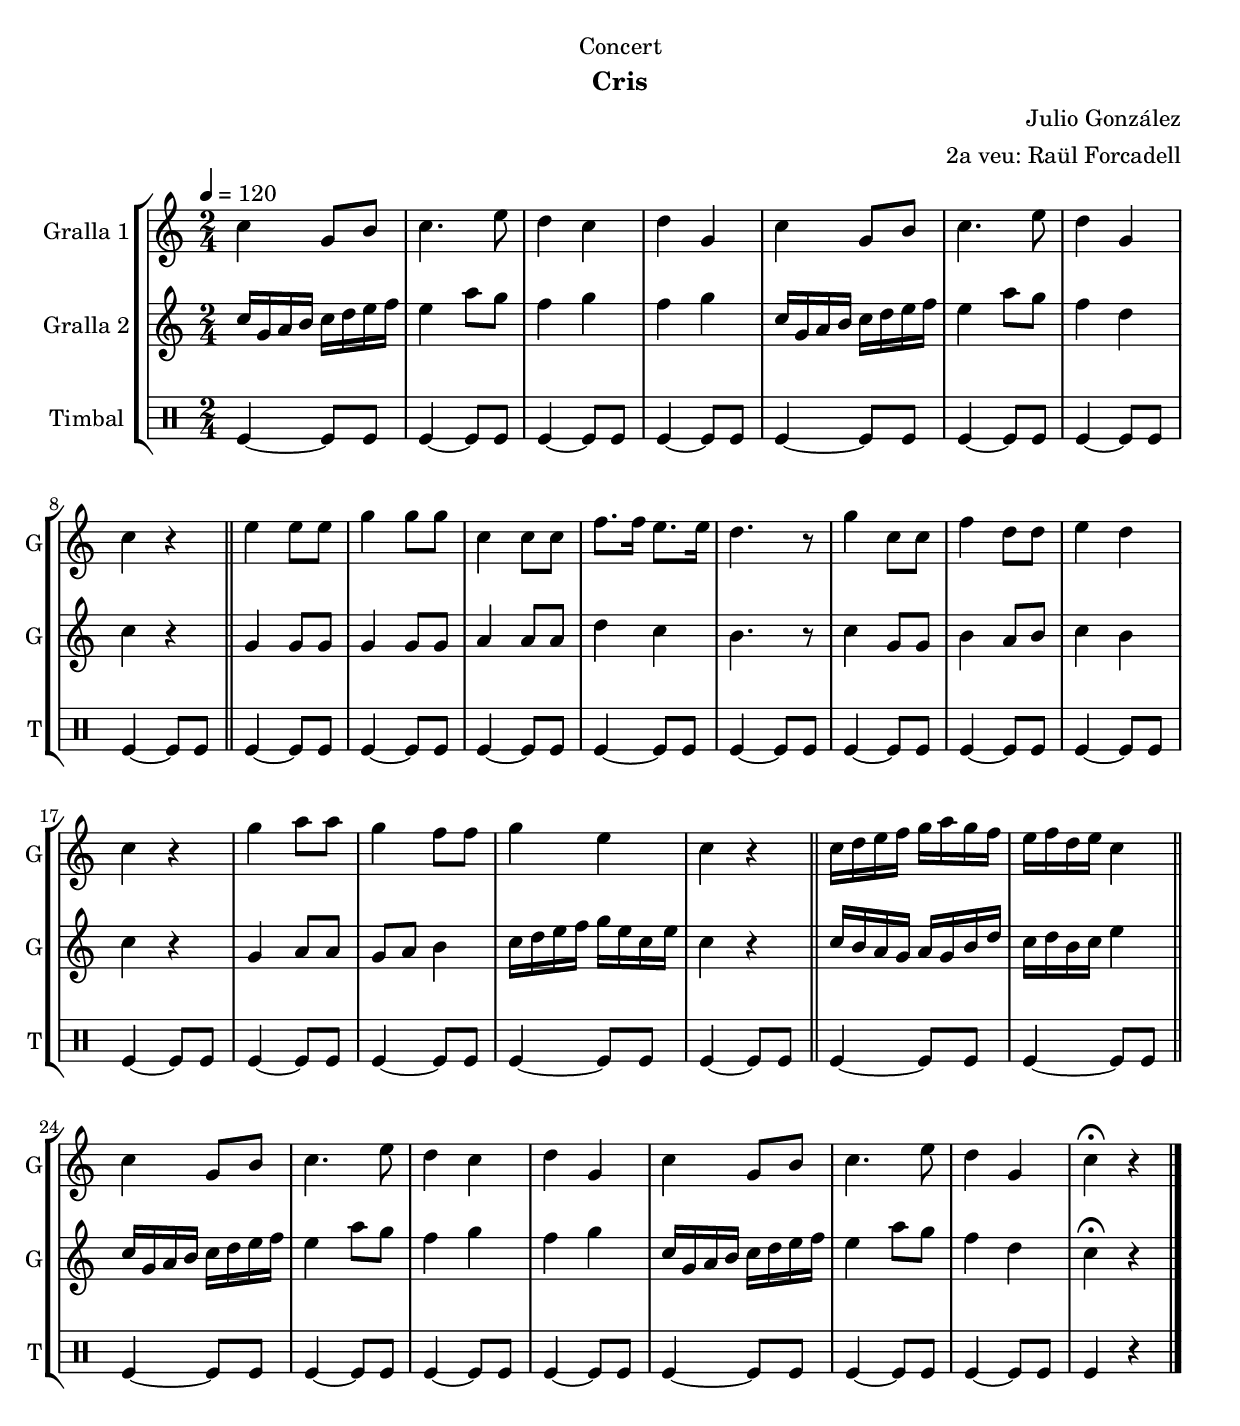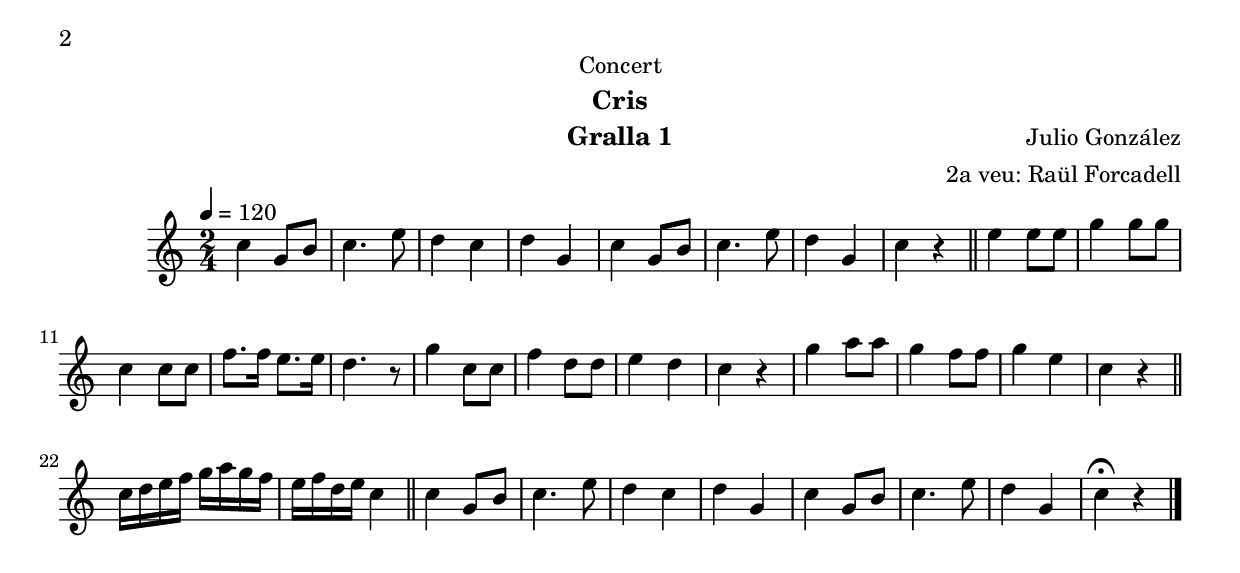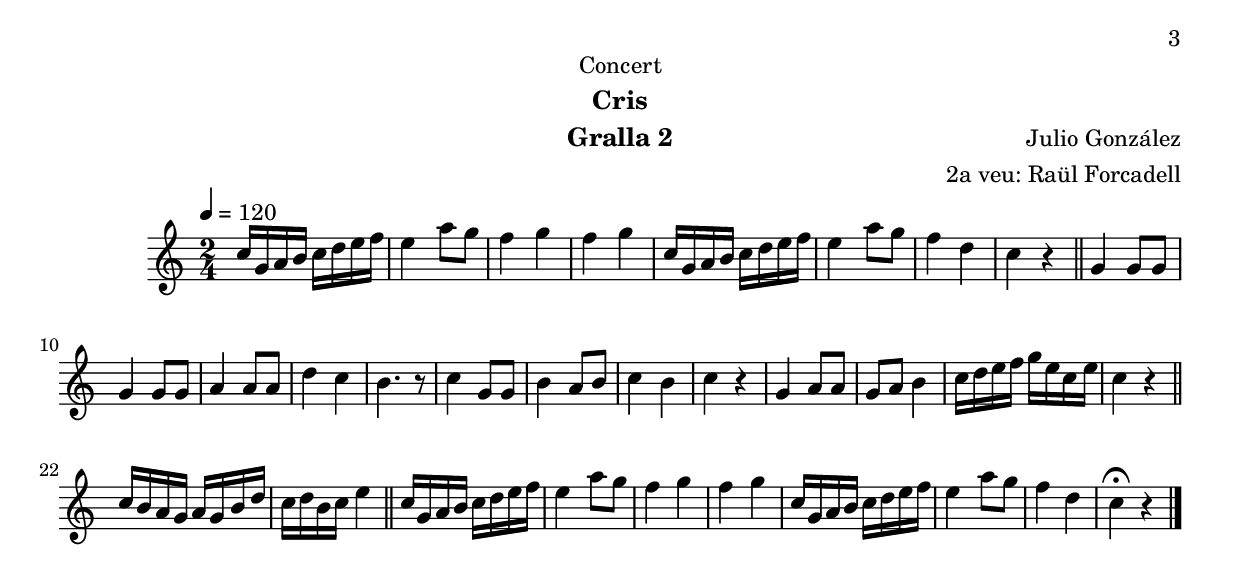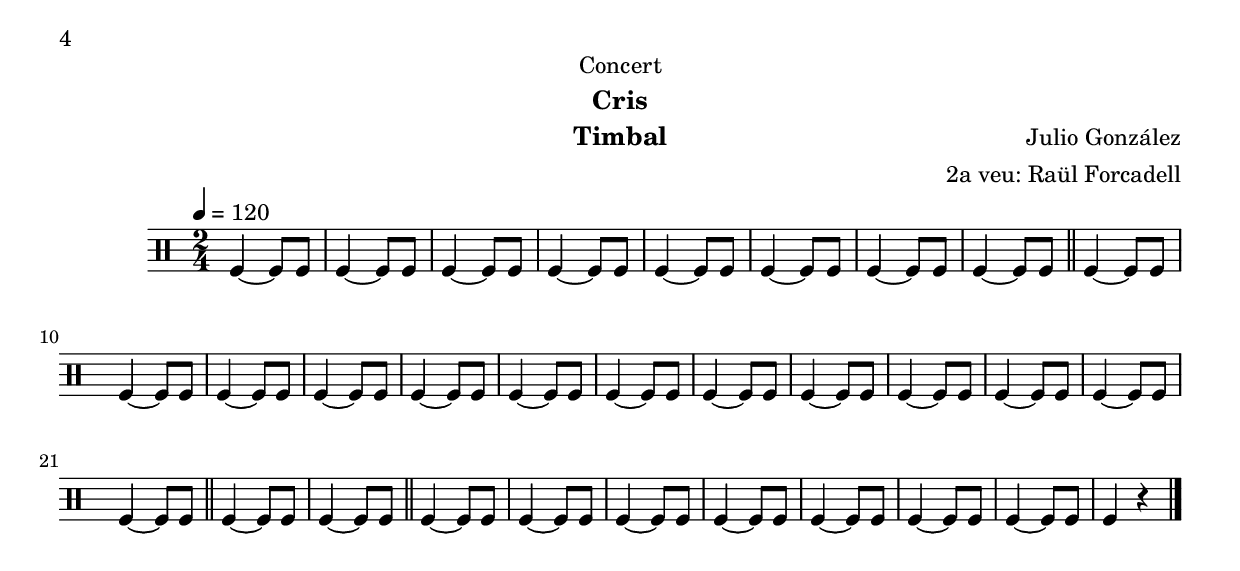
\version "2.16.2"

\header {
  dedication="Concert"
  title=""
  subtitle="Cris"
  subsubtitle=""
  poet=""
  meter=""
  piece=""
  composer="Julio González"
  arranger="2a veu: Raül Forcadell"
  opus=""
  instrument=""
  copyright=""
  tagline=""
}

liniaroAa =
\relative c''
{
  \tempo 4=120
  \clef treble
  \key c \major
  \time 2/4
  c4 g8 b  |
  c4. e8  |
  d4 c  |
  d4 g,  |
  %05
  c4 g8 b  |
  c4. e8  |
  d4 g,  |
  c4 r  \bar "||"
  e4 e8 e  |
  %10
  g4 g8 g  |
  c,4 c8 c  |
  f8. f16 e8. e16  |
  d4. r8  |
  g4 c,8 c  |
  %15
  f4 d8 d  |
  e4 d  |
  c4 r  |
  g'4 a8 a  |
  g4 f8 f  |
  %20
  g4 e  |
  c4 r  \bar "||"
  c16 d e f g a g f  |
  e16 f d e c4  \bar "||"
  c4 g8 b  |
  %25
  c4. e8  |
  d4 c  |
  d4 g,  |
  c4 g8 b  |
  c4. e8  |
  %30
  d4 g,  |
  c4\fermata r  \bar "|."
}

liniaroAb =
\relative c''
{
  \tempo 4=120
  \clef treble
  \key c \major
  \time 2/4
  c16 g a b c d e f  |
  e4 a8 g  |
  f4 g  |
  f4 g  |
  %05
  c,16 g a b c d e f  |
  e4 a8 g  |
  f4 d  |
  c4 r  \bar "||"
  g4 g8 g  |
  %10
  g4 g8 g  |
  a4 a8 a  |
  d4 c  |
  b4. r8  |
  c4 g8 g  |
  %15
  b4 a8 b  |
  c4 b  |
  c4 r  |
  g4 a8 a  |
  g8 a b4  |
  %20
  c16 d e f g e c e  |
  c4 r  \bar "||"
  c16 b a g a g b d  |
  c16 d b c e4  \bar "||"
  c16 g a b c d e f  |
  %25
  e4 a8 g  |
  f4 g  |
  f4 g  |
  c,16 g a b c d e f  |
  e4 a8 g  |
  %30
  f4 d  |
  c4\fermata r  \bar "|."
}

liniaroAc =
\drummode
{
  \tempo 4=120
  \time 2/4
  tomfl4 ~ tomfl8 tomfl  |
  tomfl4 ~ tomfl8 tomfl  |
  tomfl4 ~ tomfl8 tomfl  |
  tomfl4 ~ tomfl8 tomfl  |
  %05
  tomfl4 ~ tomfl8 tomfl  |
  tomfl4 ~ tomfl8 tomfl  |
  tomfl4 ~ tomfl8 tomfl  |
  tomfl4 ~ tomfl8 tomfl  \bar "||"
  tomfl4 ~ tomfl8 tomfl  |
  %10
  tomfl4 ~ tomfl8 tomfl  |
  tomfl4 ~ tomfl8 tomfl  |
  tomfl4 ~ tomfl8 tomfl  |
  tomfl4 ~ tomfl8 tomfl  |
  tomfl4 ~ tomfl8 tomfl  |
  %15
  tomfl4 ~ tomfl8 tomfl  |
  tomfl4 ~ tomfl8 tomfl  |
  tomfl4 ~ tomfl8 tomfl  |
  tomfl4 ~ tomfl8 tomfl  |
  tomfl4 ~ tomfl8 tomfl  |
  %20
  tomfl4 ~ tomfl8 tomfl  |
  tomfl4 ~ tomfl8 tomfl  \bar "||"
  tomfl4 ~ tomfl8 tomfl  |
  tomfl4 ~ tomfl8 tomfl  \bar "||"
  tomfl4 ~ tomfl8 tomfl  |
  %25
  tomfl4 ~ tomfl8 tomfl  |
  tomfl4 ~ tomfl8 tomfl  |
  tomfl4 ~ tomfl8 tomfl  |
  tomfl4 ~ tomfl8 tomfl  |
  tomfl4 ~ tomfl8 tomfl  |
  %30
  tomfl4 ~ tomfl8 tomfl  |
  tomfl4 r  \bar "|."
}

\bookpart {
  \score {
    \new StaffGroup {
      \override Score.RehearsalMark #'self-alignment-X = #LEFT
      <<
        \new Staff \with {instrumentName = #"Gralla 1" shortInstrumentName = #"G"} \liniaroAa
        \new Staff \with {instrumentName = #"Gralla 2" shortInstrumentName = #"G"} \liniaroAb
        \new DrumStaff \with {instrumentName = #"Timbal" shortInstrumentName = #"T"} \liniaroAc
      >>
    }
    \layout {}
  }
  \score { \unfoldRepeats
    \new StaffGroup {
      \override Score.RehearsalMark #'self-alignment-X = #LEFT
      <<
        \new Staff \with {instrumentName = #"Gralla 1" shortInstrumentName = #"G"} \liniaroAa
        \new Staff \with {instrumentName = #"Gralla 2" shortInstrumentName = #"G"} \liniaroAb
        \new DrumStaff \with {instrumentName = #"Timbal" shortInstrumentName = #"T"} \liniaroAc
      >>
    }
    \midi {
      \set Staff.midiInstrument = "oboe"
      \set DrumStaff.midiInstrument = "drums"
    }
  }
}

\bookpart {
  \header {instrument="Gralla 1"}
  \score {
    \new StaffGroup {
      \override Score.RehearsalMark #'self-alignment-X = #LEFT
      <<
        \new Staff \liniaroAa
      >>
    }
    \layout {}
  }
  \score { \unfoldRepeats
    \new StaffGroup {
      \override Score.RehearsalMark #'self-alignment-X = #LEFT
      <<
        \new Staff \liniaroAa
      >>
    }
    \midi {
      \set Staff.midiInstrument = "oboe"
      \set DrumStaff.midiInstrument = "drums"
    }
  }
}

\bookpart {
  \header {instrument="Gralla 2"}
  \score {
    \new StaffGroup {
      \override Score.RehearsalMark #'self-alignment-X = #LEFT
      <<
        \new Staff \liniaroAb
      >>
    }
    \layout {}
  }
  \score { \unfoldRepeats
    \new StaffGroup {
      \override Score.RehearsalMark #'self-alignment-X = #LEFT
      <<
        \new Staff \liniaroAb
      >>
    }
    \midi {
      \set Staff.midiInstrument = "oboe"
      \set DrumStaff.midiInstrument = "drums"
    }
  }
}

\bookpart {
  \header {instrument="Timbal"}
  \score {
    \new StaffGroup {
      \override Score.RehearsalMark #'self-alignment-X = #LEFT
      <<
        \new DrumStaff \liniaroAc
      >>
    }
    \layout {}
  }
  \score { \unfoldRepeats
    \new StaffGroup {
      \override Score.RehearsalMark #'self-alignment-X = #LEFT
      <<
        \new DrumStaff \liniaroAc
      >>
    }
    \midi {
      \set Staff.midiInstrument = "oboe"
      \set DrumStaff.midiInstrument = "drums"
    }
  }
}

